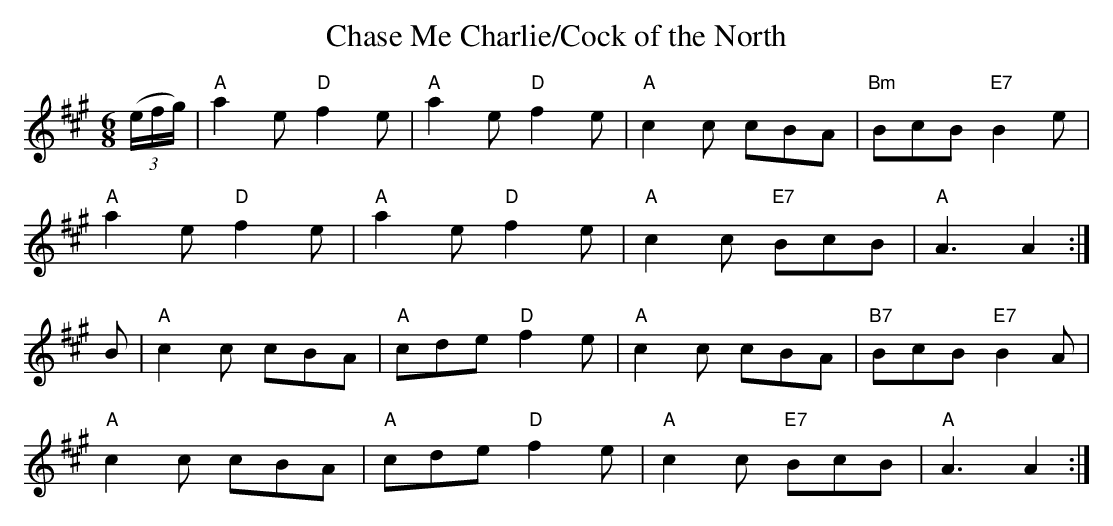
X:1
T: Chase Me Charlie/Cock of the North
M:6/8
K:A
((3e/2f/2g/2)|"A"a2e "D"f2e|"A"a2e "D"f2e|"A"c2c cBA|"Bm"BcB "E7"B2e|
"A"a2e "D"f2e|"A"a2e "D"f2e|"A"c2c "E7"BcB|"A"A3 A2:|
B|"A"c2c cBA|"A"cde "D"f2e|"A"c2c cBA|"B7"BcB "E7"B2A|
"A"c2c cBA|"A"cde "D"f2e|"A"c2c "E7"BcB|"A"A3 A2:|
